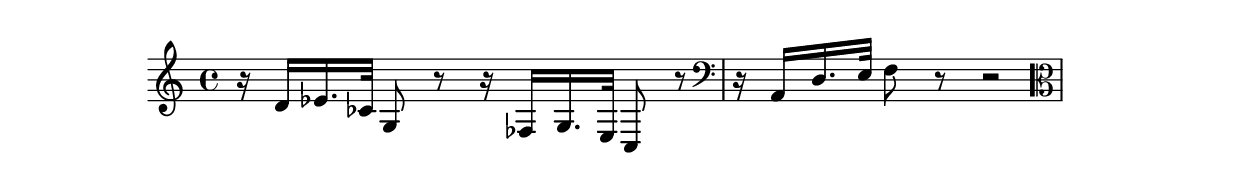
\version "2.18.2"

ldMusic = \relative c {
  << \new Voice = "voice1" {
    r16 d' ees16. ces32 g8 r r16 fes g16. e32 c8 r \clef "bass"
    r16 a d16. e32 f8 r r2 \clef "alto"
  } >>
}

\book {
  \header {
  }

  \score {
    <<
    \new Staff = Staff \with { }
    \context Staff = Staff {
      \ldMusic
    }
    >>
  }
}
